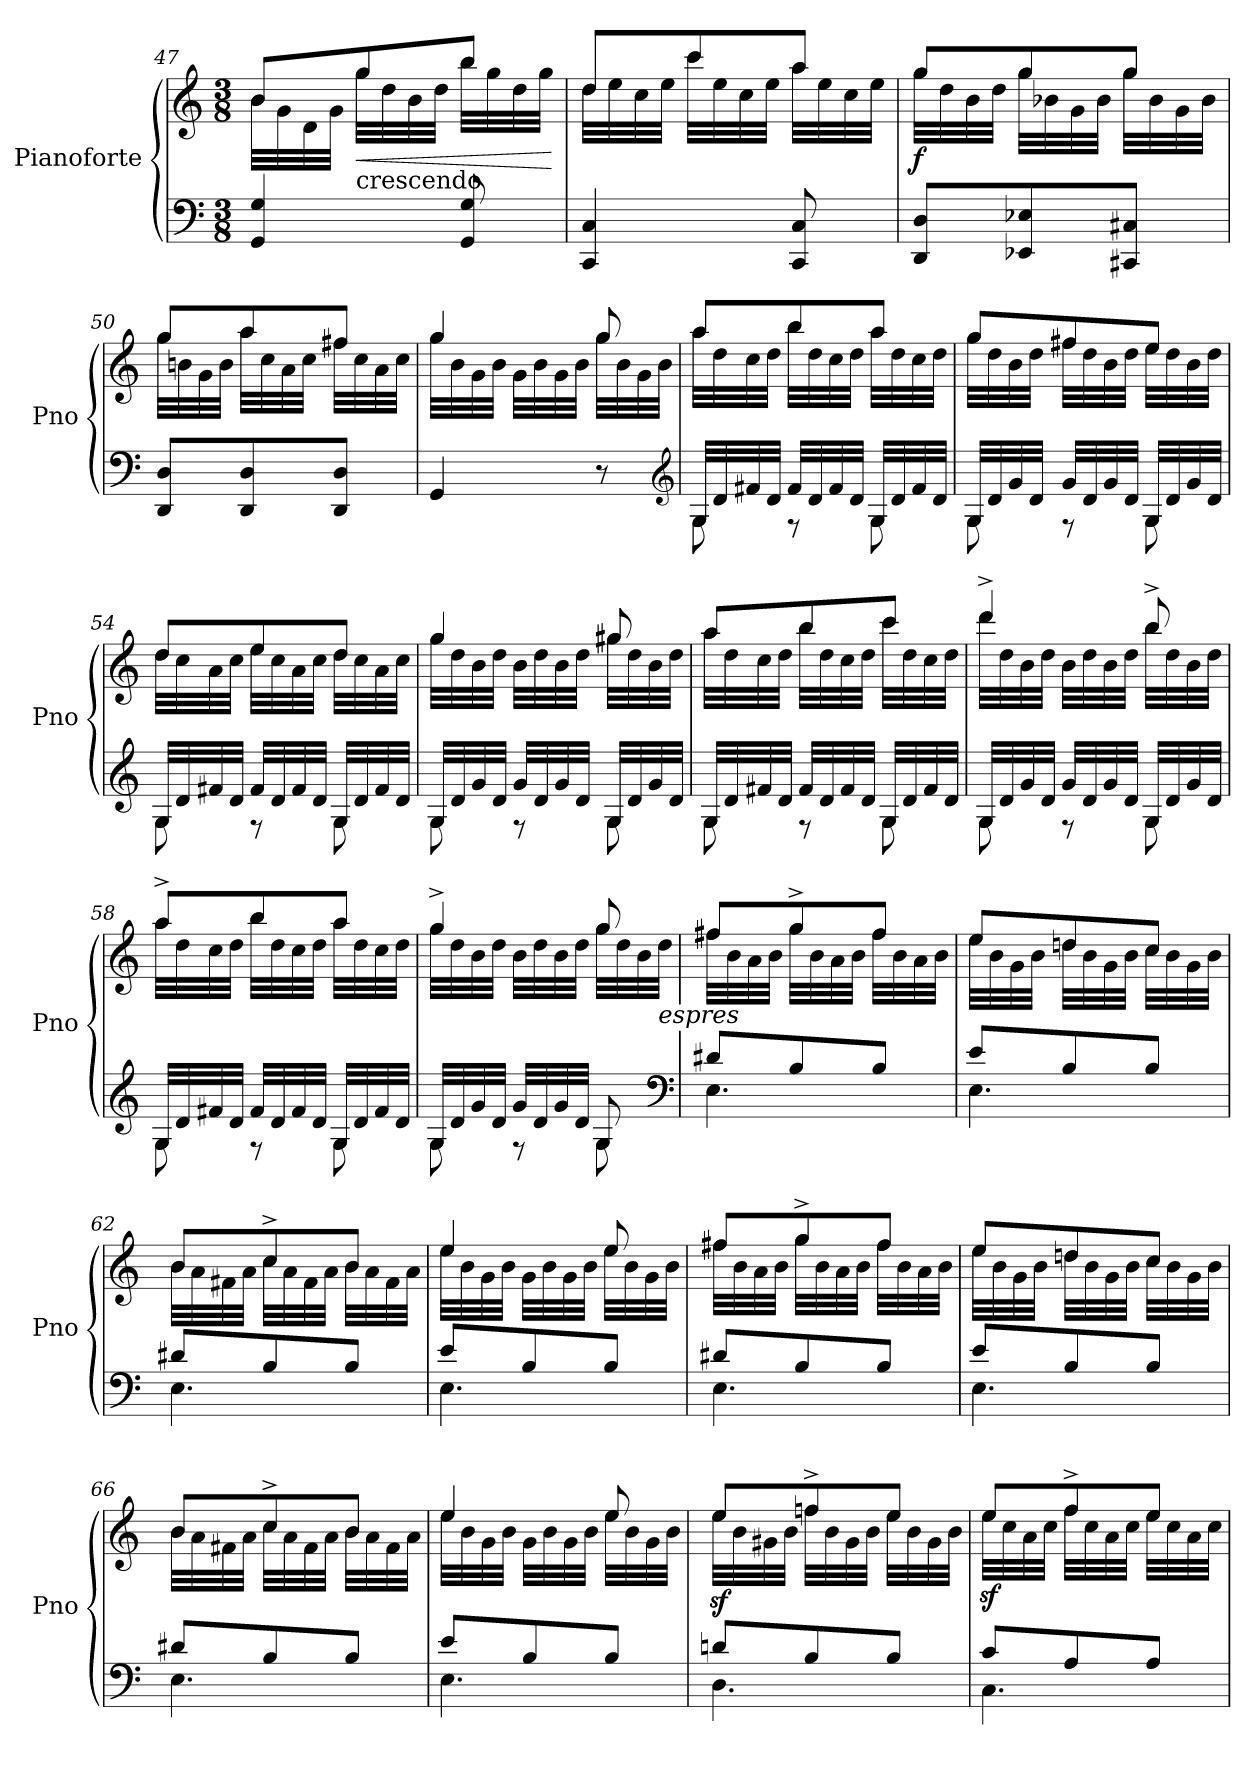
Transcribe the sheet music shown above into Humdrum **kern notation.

**kern	**kern	**dynam
*part2	*part1	*part1
*staff2	*staff1	*staff1
*I"Pianoforte	*I"Pianoforte	*
*I'Pno	*I'Pno	*
*clefF4	*clefG2	*
*k[]	*k[]	*
*C:	*C:	*
*M3/8	*M3/8	*
=47	=47	=47
*	*^	*
4GG/ 4G/	8b/L	32b\LLL	.
.	.	32g\	.
.	.	32d\	.
.	.	32g\JJJ	.
!	!LO:TX:b:t=crescendo	!	!
!	!	!	!LO:HP:b
.	8gg/	32gg\LLL	<
.	.	32dd\	.
.	.	32b\	.
.	.	32dd\JJJ	.
8GG/ 8G/	8bb/J	32bb\LLL	.
.	.	32gg\	.
.	.	32dd\	.
.	.	32gg\JJJ	.
*	*v	*v	*
.	.	[
=48	=48	=48
*	*^	*
4CC/ 4C/	8dd/L	32dd\LLL	.
.	.	32ee\	.
.	.	32cc\	.
.	.	32ee\JJJ	.
.	8ccc/	32ccc\LLL	.
.	.	32ee\	.
.	.	32cc\	.
.	.	32ee\JJJ	.
8CC/ 8C/	8aa/J	32aa\LLL	.
.	.	32ee\	.
.	.	32cc\	.
.	.	32ee\JJJ	.
=49	=49	=49	=49
8DD/ 8D/L	8gg/L	32gg\LLL	f
.	.	32dd\	.
.	.	32b\	.
.	.	32dd\JJJ	.
8EE-X/ 8E-X/	8gg/	32gg\LLL	.
.	.	32b-X\	.
.	.	32g\	.
.	.	32b-\JJJ	.
8CC#X/ 8C#X/J	8gg/J	32gg\LLL	.
.	.	32b-\	.
.	.	32g\	.
.	.	32b-\JJJ	.
=50	=50	=50	=50
8DD/ 8D/L	8gg/L	32gg\LLL	.
.	.	32bn\	.
.	.	32g\	.
.	.	32b\JJJ	.
8DD/ 8D/	8aa/	32aa\LLL	.
.	.	32cc\	.
.	.	32a\	.
.	.	32cc\JJJ	.
8DD/ 8D/J	8ff#X/J	32ff#X\LLL	.
.	.	32cc\	.
.	.	32a\	.
.	.	32cc\JJJ	.
=51	=51	=51	=51
4GG/	4gg/	32gg\LLL	.
.	.	32b\	.
.	.	32g\	.
.	.	32b\JJJ	.
.	.	32g\LLL	.
.	.	32b\	.
.	.	32g\	.
.	.	32b\JJJ	.
8r	8gg/	32gg\LLL	.
.	.	32b\	.
.	.	32g\	.
.	.	32b\JJJ	.
*clefG2	*	*	*
=52	=52	=52	=52
*^	*	*	*
32G/LLL	8G\	8aa/L	32aa\LLL	.
32d/	.	.	32dd\	.
32f#X/	.	.	32cc\	.
32d/JJJ	.	.	32dd\JJJ	.
32f#/LLL	8r	8bb/	32bb\LLL	.
32d/	.	.	32dd\	.
32f#/	.	.	32cc\	.
32d/JJJ	.	.	32dd\JJJ	.
32G/LLL	8G\	8aa/J	32aa\LLL	.
32d/	.	.	32dd\	.
32f#/	.	.	32cc\	.
32d/JJJ	.	.	32dd\JJJ	.
=53	=53	=53	=53	=53
32G/LLL	8G\	8gg/L	32gg\LLL	.
32d/	.	.	32dd\	.
32g/	.	.	32b\	.
32d/JJJ	.	.	32dd\JJJ	.
32g/LLL	8r	8ff#X/	32ff#X\LLL	.
32d/	.	.	32dd\	.
32g/	.	.	32b\	.
32d/JJJ	.	.	32dd\JJJ	.
32G/LLL	8G\	8ee/J	32ee\LLL	.
32d/	.	.	32dd\	.
32g/	.	.	32b\	.
32d/JJJ	.	.	32dd\JJJ	.
=54	=54	=54	=54	=54
32G/LLL	8G\	8dd/L	32dd\LLL	.
32d/	.	.	32cc\	.
32f#X/	.	.	32a\	.
32d/JJJ	.	.	32cc\JJJ	.
32f#/LLL	8r	8ee/	32ee\LLL	.
32d/	.	.	32cc\	.
32f#/	.	.	32a\	.
32d/JJJ	.	.	32cc\JJJ	.
32G/LLL	8G\	8dd/J	32dd\LLL	.
32d/	.	.	32cc\	.
32f#/	.	.	32a\	.
32d/JJJ	.	.	32cc\JJJ	.
=55	=55	=55	=55	=55
32G/LLL	8G\	4gg/	32gg\LLL	.
32d/	.	.	32dd\	.
32g/	.	.	32b\	.
32d/JJJ	.	.	32dd\JJJ	.
32g/LLL	8r	.	32b\LLL	.
32d/	.	.	32dd\	.
32g/	.	.	32b\	.
32d/JJJ	.	.	32dd\JJJ	.
32G/LLL	8G\	8gg#X/	32gg#X\LLL	.
32d/	.	.	32dd\	.
32g/	.	.	32b\	.
32d/JJJ	.	.	32dd\JJJ	.
=56	=56	=56	=56	=56
32G/LLL	8G\	8aa/L	32aa\LLL	.
32d/	.	.	32dd\	.
32f#X/	.	.	32cc\	.
32d/JJJ	.	.	32dd\JJJ	.
32f#/LLL	8r	8bb/	32bb\LLL	.
32d/	.	.	32dd\	.
32f#/	.	.	32cc\	.
32d/JJJ	.	.	32dd\JJJ	.
32G/LLL	8G\	8ccc/J	32ccc\LLL	.
32d/	.	.	32dd\	.
32f#/	.	.	32cc\	.
32d/JJJ	.	.	32dd\JJJ	.
=57	=57	=57	=57	=57
32G/LLL	8G\	4ddd^/	32ddd\LLL	.
32d/	.	.	32dd\	.
32g/	.	.	32b\	.
32d/JJJ	.	.	32dd\JJJ	.
32g/LLL	8r	.	32b\LLL	.
32d/	.	.	32dd\	.
32g/	.	.	32b\	.
32d/JJJ	.	.	32dd\JJJ	.
32G/LLL	8G\	8bb^/	32bb\LLL	.
32d/	.	.	32dd\	.
32g/	.	.	32b\	.
32d/JJJ	.	.	32dd\JJJ	.
=58	=58	=58	=58	=58
32G/LLL	8G\	8aa^/L	32aa\LLL	.
32d/	.	.	32dd\	.
32f#X/	.	.	32cc\	.
32d/JJJ	.	.	32dd\JJJ	.
32f#/LLL	8r	8bb/	32bb\LLL	.
32d/	.	.	32dd\	.
32f#/	.	.	32cc\	.
32d/JJJ	.	.	32dd\JJJ	.
32G/LLL	8G\	8aa/J	32aa\LLL	.
32d/	.	.	32dd\	.
32f#/	.	.	32cc\	.
32d/JJJ	.	.	32dd\JJJ	.
=59	=59	=59	=59	=59
32G/LLL	8G\	4gg^/	32gg\LLL	.
32d/	.	.	32dd\	.
32g/	.	.	32b\	.
32d/JJJ	.	.	32dd\JJJ	.
32g/LLL	8r	.	32b\LLL	.
32d/	.	.	32dd\	.
32g/	.	.	32b\	.
32d/JJJ	.	.	32dd\JJJ	.
8G/	8G\	8gg/	32gg\LLL	.
.	.	.	32dd\	.
.	.	.	32b\	.
!	!	!	!LO:TX:b:i:t=espres	!
.	.	.	32dd\JJJ	.
*clefF4	*	*	*	*
=60	=60	=60	=60	=60
8d#X/L	4.E\	8ff#X/L	32ff#X\LLL	.
.	.	.	32b\	.
.	.	.	32a\	.
.	.	.	32b\JJJ	.
8B/	.	8gg^/	32gg\LLL	.
.	.	.	32b\	.
.	.	.	32a\	.
.	.	.	32b\JJJ	.
8B/J	.	8ff#/J	32ff#\LLL	.
.	.	.	32b\	.
.	.	.	32a\	.
.	.	.	32b\JJJ	.
=61	=61	=61	=61	=61
8e/L	4.E\	8ee/L	32ee\LLL	.
.	.	.	32b\	.
.	.	.	32g\	.
.	.	.	32b\JJJ	.
8B/	.	8ddn/	32dd\LLL	.
.	.	.	32b\	.
.	.	.	32g\	.
.	.	.	32b\JJJ	.
8B/J	.	8cc/J	32cc\LLL	.
.	.	.	32b\	.
.	.	.	32g\	.
.	.	.	32b\JJJ	.
=62	=62	=62	=62	=62
8d#X/L	4.E\	8b/L	32b\LLL	.
.	.	.	32a\	.
.	.	.	32f#X\	.
.	.	.	32a\JJJ	.
8B/	.	8cc^/	32cc\LLL	.
.	.	.	32a\	.
.	.	.	32f#\	.
.	.	.	32a\JJJ	.
8B/J	.	8b/J	32b\LLL	.
.	.	.	32a\	.
.	.	.	32f#\	.
.	.	.	32a\JJJ	.
=63	=63	=63	=63	=63
8e/L	4.E\	4ee/	32ee\LLL	.
.	.	.	32b\	.
.	.	.	32g\	.
.	.	.	32b\JJJ	.
8B/	.	.	32g\LLL	.
.	.	.	32b\	.
.	.	.	32g\	.
.	.	.	32b\JJJ	.
8B/J	.	8ee/	32ee\LLL	.
.	.	.	32b\	.
.	.	.	32g\	.
.	.	.	32b\JJJ	.
=64	=64	=64	=64	=64
8d#X/L	4.E\	8ff#X/L	32ff#X\LLL	.
.	.	.	32b\	.
.	.	.	32a\	.
.	.	.	32b\JJJ	.
8B/	.	8gg^/	32gg\LLL	.
.	.	.	32b\	.
.	.	.	32a\	.
.	.	.	32b\JJJ	.
8B/J	.	8ff#/J	32ff#\LLL	.
.	.	.	32b\	.
.	.	.	32a\	.
.	.	.	32b\JJJ	.
=65	=65	=65	=65	=65
8e/L	4.E\	8ee/L	32ee\LLL	.
.	.	.	32b\	.
.	.	.	32g\	.
.	.	.	32b\JJJ	.
8B/	.	8ddn/	32dd\LLL	.
.	.	.	32b\	.
.	.	.	32g\	.
.	.	.	32b\JJJ	.
8B/J	.	8cc/J	32cc\LLL	.
.	.	.	32b\	.
.	.	.	32g\	.
.	.	.	32b\JJJ	.
=66	=66	=66	=66	=66
8d#X/L	4.E\	8b/L	32b\LLL	.
.	.	.	32a\	.
.	.	.	32f#X\	.
.	.	.	32a\JJJ	.
8B/	.	8cc^/	32cc\LLL	.
.	.	.	32a\	.
.	.	.	32f#\	.
.	.	.	32a\JJJ	.
8B/J	.	8b/J	32b\LLL	.
.	.	.	32a\	.
.	.	.	32f#\	.
.	.	.	32a\JJJ	.
=67	=67	=67	=67	=67
8e/L	4.E\	4ee/	32ee\LLL	.
.	.	.	32b\	.
.	.	.	32g\	.
.	.	.	32b\JJJ	.
8B/	.	.	32g\LLL	.
.	.	.	32b\	.
.	.	.	32g\	.
.	.	.	32b\JJJ	.
8B/J	.	8ee/	32ee\LLL	.
.	.	.	32b\	.
.	.	.	32g\	.
.	.	.	32b\JJJ	.
=68	=68	=68	=68	=68
8dn/L	4.D\	8ee/L	32eez\LLL	.
.	.	.	32b\	.
.	.	.	32g#X\	.
.	.	.	32b\JJJ	.
8B/	.	8ffn^/	32ff\LLL	.
.	.	.	32b\	.
.	.	.	32g#\	.
.	.	.	32b\JJJ	.
8B/J	.	8ee/J	32ee\LLL	.
.	.	.	32b\	.
.	.	.	32g#\	.
.	.	.	32b\JJJ	.
=69	=69	=69	=69	=69
8c/L	4.C\	8ee/L	32eez\LLL	.
.	.	.	32cc\	.
.	.	.	32a\	.
.	.	.	32cc\JJJ	.
8A/	.	8ff^/	32ff\LLL	.
.	.	.	32cc\	.
.	.	.	32a\	.
.	.	.	32cc\JJJ	.
8A/J	.	8ee/J	32ee\LLL	.
.	.	.	32cc\	.
.	.	.	32a\	.
.	.	.	32cc\JJJ	.
*v	*v	*	*	*
*	*v	*v	*
=	=	=
*-	*-	*-
